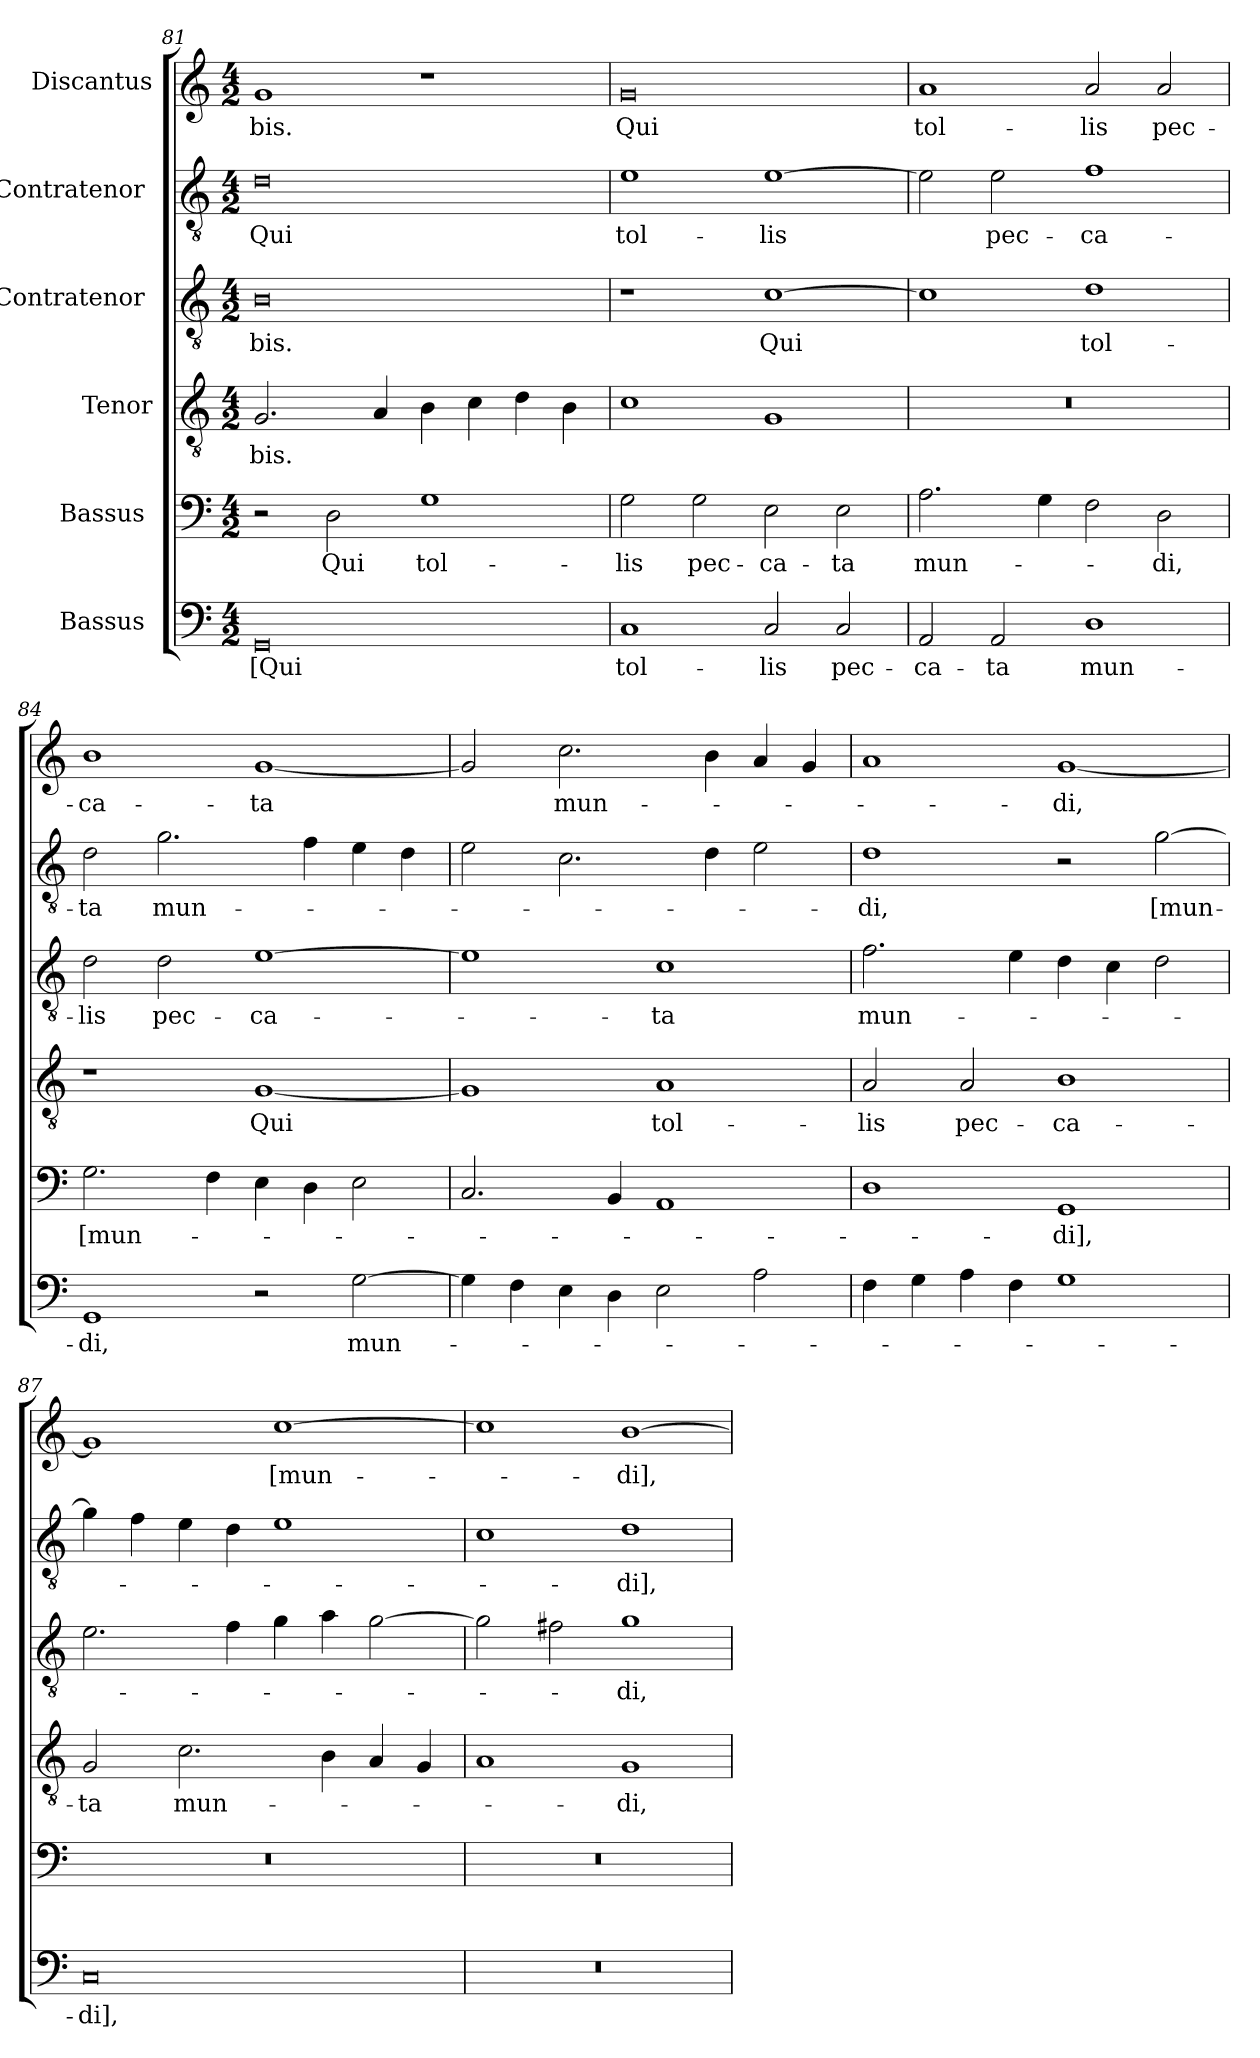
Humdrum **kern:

**kern	**text	**kern	**text	**kern	**text	**kern	**text	**kern	**text	**kern	**text
*part6	*part6	*part5	*part5	*part4	*part4	*part3	*part3	*part2	*part2	*part1	*part1
*staff6	*staff6	*staff5	*staff5	*staff4	*staff4	*staff3	*staff3	*staff2	*staff2	*staff1	*staff1
*I"Bassus [2]	*	*I"Bassus [1]	*	*I"Tenor	*	*I"Contratenor [2]	*	*I"Contratenor [1]	*	*I"Discantus	*
*clefF4	*	*clefF4	*	*clefGv2	*	*clefGv2	*	*clefGv2	*	*clefG2	*
*k[]	*	*k[]	*	*k[]	*	*k[]	*	*k[]	*	*k[]	*
*M4/2	*	*M4/2	*	*M4/2	*	*M4/2	*	*M4/2	*	*M4/2	*
=81	=81	=81	=81	=81	=81	=81	=81	=81	=81	=81	=81
0GG/	[Qui	2r	.	2.G/	-bis.	0B\	-bis.	0d\	Qui	1g/	-bis.
.	.	2D\	Qui	.	.	.	.	.	.	.	.
.	.	.	.	4A/	.	.	.	.	.	.	.
.	.	1G\	tol-	4B\	.	.	.	.	.	1r	.
.	.	.	.	4c\	.	.	.	.	.	.	.
.	.	.	.	4d\	.	.	.	.	.	.	.
.	.	.	.	4B\	.	.	.	.	.	.	.
=82	=82	=82	=82	=82	=82	=82	=82	=82	=82	=82	=82
1C/	tol-	2G\	-lis	1c\	.	1r	.	1e\	tol-	0g/	Qui
.	.	2G\	pec-	.	.	.	.	.	.	.	.
2C/	-lis	2E\	-ca-	1G/	.	[1c\	Qui	[1e\	-lis	.	.
2C/	pec-	2E\	-ta	.	.	.	.	.	.	.	.
=83	=83	=83	=83	=83	=83	=83	=83	=83	=83	=83	=83
2AA/	-ca-	2.A\	mun-	0r	.	1c\]	.	2e\]	.	1a/	tol-
2AA/	-ta	.	.	.	.	.	.	2e\	pec-	.	.
.	.	4G\	.	.	.	.	.	.	.	.	.
1D\	mun-	2F\	.	.	.	1d\	tol-	1f\	-ca-	2a/	-lis
.	.	2D\	-di,	.	.	.	.	.	.	2a/	pec-
=84	=84	=84	=84	=84	=84	=84	=84	=84	=84	=84	=84
1GG/	-di,	2.G\	[mun-	1r	.	2d\	-lis	2d\	-ta	1b\	-ca-
.	.	.	.	.	.	2d\	pec-	2.g\	mun-	.	.
.	.	4F\	.	.	.	.	.	.	.	.	.
2r	.	4E\	.	[1G/	Qui	[1e\	-ca-	.	.	[1g/	-ta
.	.	4D\	.	.	.	.	.	4f\	.	.	.
[2G\	mun-	2E\	.	.	.	.	.	4e\	.	.	.
.	.	.	.	.	.	.	.	4d\	.	.	.
=85	=85	=85	=85	=85	=85	=85	=85	=85	=85	=85	=85
4G\]	.	2.C/	.	1G/]	.	1e\]	.	2e\	.	2g/]	.
4F\	.	.	.	.	.	.	.	.	.	.	.
4E\	.	.	.	.	.	.	.	2.c\	.	2.cc\	mun-
4D\	.	4BB/	.	.	.	.	.	.	.	.	.
2E\	.	1AA/	.	1A/	tol-	1c\	-ta	.	.	.	.
.	.	.	.	.	.	.	.	4d\	.	4b\	.
2A\	.	.	.	.	.	.	.	2e\	.	4a/	.
.	.	.	.	.	.	.	.	.	.	4g/	.
=86	=86	=86	=86	=86	=86	=86	=86	=86	=86	=86	=86
4F\	.	1D\	.	2A/	-lis	2.f\	mun-	1d\	-di,	1a/	.
4G\	.	.	.	.	.	.	.	.	.	.	.
4A\	.	.	.	2A/	pec-	.	.	.	.	.	.
4F\	.	.	.	.	.	4e\	.	.	.	.	.
1G\	.	1GG/	-di],	1B\	-ca-	4d\	.	2r	.	[1g/	-di,
.	.	.	.	.	.	4c\	.	.	.	.	.
.	.	.	.	.	.	2d\	.	[2g\	[mun-	.	.
=87	=87	=87	=87	=87	=87	=87	=87	=87	=87	=87	=87
0C/	-di],	0r	.	2G/	-ta	2.e\	.	4g\]	.	1g/]	.
.	.	.	.	.	.	.	.	4f\	.	.	.
.	.	.	.	2.c\	mun-	.	.	4e\	.	.	.
.	.	.	.	.	.	4f\	.	4d\	.	.	.
.	.	.	.	.	.	4g\	.	1e\	.	[1cc\	[mun-
.	.	.	.	4B\	.	4a\	.	.	.	.	.
.	.	.	.	4A/	.	[2g\	.	.	.	.	.
.	.	.	.	4G/	.	.	.	.	.	.	.
=88	=88	=88	=88	=88	=88	=88	=88	=88	=88	=88	=88
0r	.	0r	.	1A/	.	2g\]	.	1c\	.	1cc\]	.
.	.	.	.	.	.	2f#X\	.	.	.	.	.
.	.	.	.	1G/	-di,	1g\	-di,	1d\	-di],	[1b\	-di],
=	=	=	=	=	=	=	=	=	=	=	=
*-	*-	*-	*-	*-	*-	*-	*-	*-	*-	*-	*-
